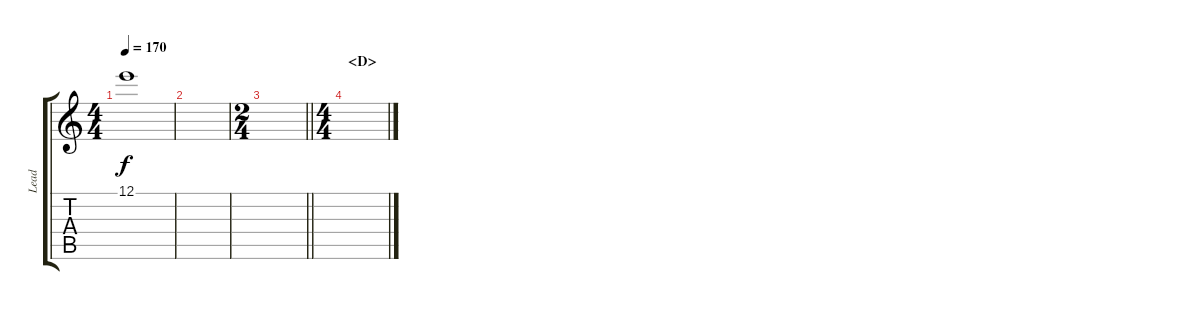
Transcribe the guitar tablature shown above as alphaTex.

\track ("Lead" "Lead") {instrument overdrivenguitar}
\staff {score tabs}
\tuning (E4 B3 G3 D3 A2 E2) {hide}
\ts (4 4)
\tempo 170
\clef g2
\ks c
12.1.1{dy f} |
|
\ts (2 4)
\barLineRight lightlight
|
\ts (4 4)
\section ("" "<D>")
